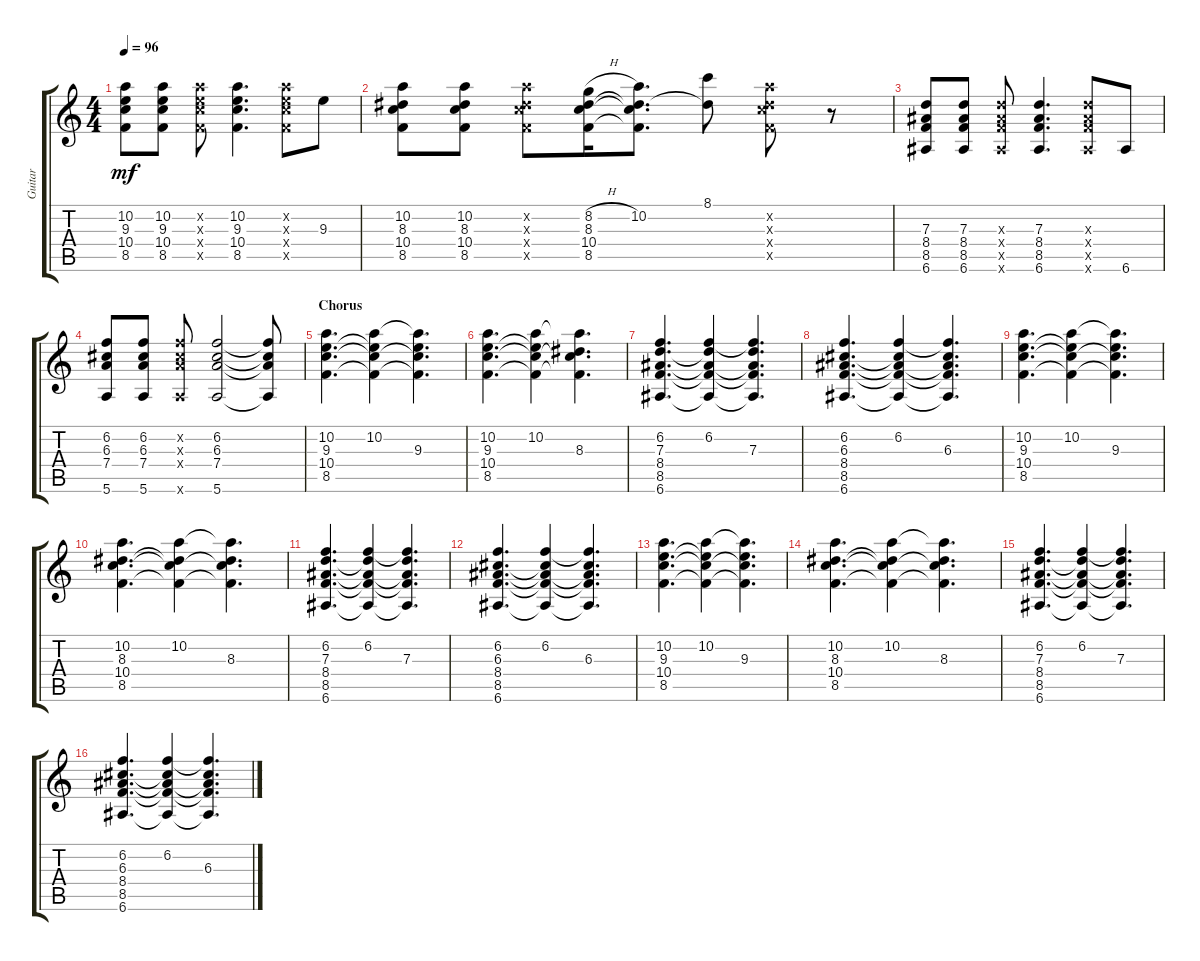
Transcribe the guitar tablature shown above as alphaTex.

\track ("Guitar" "Guitar") {instrument electricguitarclean}
\staff {score tabs}
\tuning (E4 B3 G3 D3 A2 E2) {hide}
\ts (4 4)
\tempo 96
\clef g2
\ks c
(10.2 9.3 10.4 8.5).8{dy mf} (10.2 9.3 10.4 8.5).8 (10.2{x} 9.3{x} 10.4{x} 8.5{x}).8 (10.2 9.3 10.4 8.5).4{d} (10.2{x} 9.3{x} 10.4{x} 8.5{x}).8 9.3.8 |
(10.2 8.3 10.4 8.5).8 (10.2 8.3 10.4 8.5).8 (10.2{x} 8.3{x} 10.4{x} 8.5{x}).8 (8.2{h} 8.3 10.4 8.5).16 (10.2 8.3{t} 10.4{t} 8.5{t}).8{d} (8.1 8.3{t}).8 (10.2{x} 8.3{x} 10.4{x} 8.5{x}).8 r.8 |
(7.3 8.4 8.5 6.6).8 (7.3 8.4 8.5 6.6).8 (7.3{x} 8.4{x} 8.5{x} 6.6{x}).8 (7.3 8.4 8.5 6.6).4{d} (7.3{x} 8.4{x} 8.5{x} 6.6{x}).8 6.6.8 |
(6.2 6.3 7.4 5.6).8 (6.2 6.3 7.4 5.6).8 (6.2{x} 6.3{x} 7.4{x} 5.6{x}).8 (6.2 6.3 7.4 5.6).2 (6.2{t} 6.3{t} 7.4{t} 5.6{t}).8 |
\section ("" "Chorus")
(10.2 9.3 10.4 8.5).4{d} (10.2 9.3{t} 10.4{t} 8.5{t}).4 (10.2{t} 9.3 10.4{t} 8.5{t}).4{d} |
(10.2 9.3 10.4 8.5).4{d} (10.2 9.3{t} 10.4{t} 8.5{t}).4 (10.2{t} 8.3 10.4{t} 8.5{t}).4{d} |
(6.2 7.3 8.4 8.5 6.6).4{d} (6.2 7.3{t} 8.4{t} 8.5{t} 6.6{t}).4 (6.2{t} 7.3 8.4{t} 8.5{t} 6.6{t}).4{d} |
(6.2 6.3 8.4 8.5 6.6).4{d} (6.2 6.3{t} 8.4{t} 8.5{t} 6.6{t}).4 (6.2{t} 6.3 8.4{t} 8.5{t} 6.6{t}).4{d} |
(10.2 9.3 10.4 8.5).4{d} (10.2 9.3{t} 10.4{t} 8.5{t}).4 (10.2{t} 9.3 10.4{t} 8.5{t}).4{d} |
(10.2 8.3 10.4 8.5).4{d} (10.2 8.3{t} 10.4{t} 8.5{t}).4 (10.2{t} 8.3 10.4{t} 8.5{t}).4{d} |
(6.2 7.3 8.4 8.5 6.6).4{d} (6.2 7.3{t} 8.4{t} 8.5{t} 6.6{t}).4 (6.2{t} 7.3 8.4{t} 8.5{t} 6.6{t}).4{d} |
(6.2 6.3 8.4 8.5 6.6).4{d} (6.2 6.3{t} 8.4{t} 8.5{t} 6.6{t}).4 (6.2{t} 6.3 8.4{t} 8.5{t} 6.6{t}).4{d} |
(10.2 9.3 10.4 8.5).4{d} (10.2 9.3{t} 10.4{t} 8.5{t}).4 (10.2{t} 9.3 10.4{t} 8.5{t}).4{d} |
(10.2 8.3 10.4 8.5).4{d} (10.2 8.3{t} 10.4{t} 8.5{t}).4 (10.2{t} 8.3 10.4{t} 8.5{t}).4{d} |
(6.2 7.3 8.4 8.5 6.6).4{d} (6.2 7.3{t} 8.4{t} 8.5{t} 6.6{t}).4 (6.2{t} 7.3 8.4{t} 8.5{t} 6.6{t}).4{d} |
(6.2 6.3 8.4 8.5 6.6).4{d} (6.2 6.3{t} 8.4{t} 8.5{t} 6.6{t}).4 (6.2{t} 6.3 8.4{t} 8.5{t} 6.6{t}).4{d}
